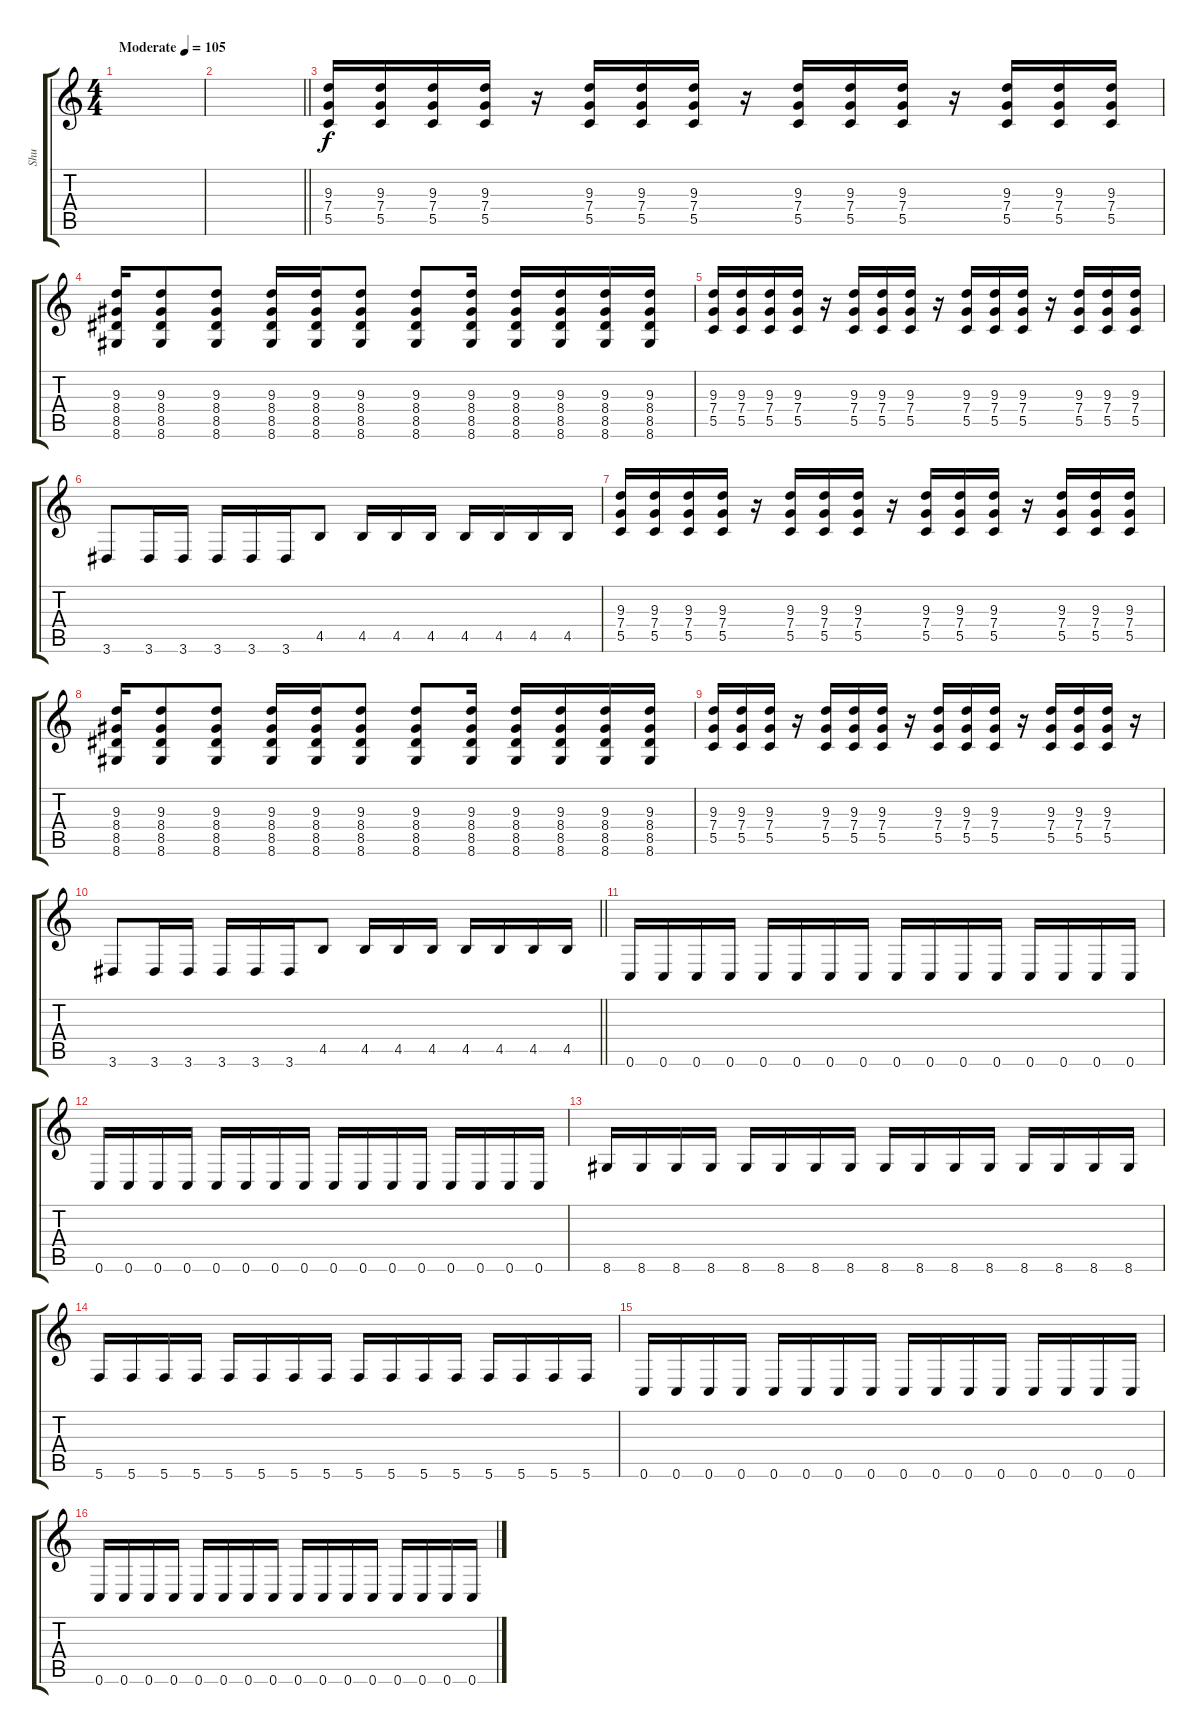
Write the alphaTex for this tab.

\track ("Shu" "Shu") {instrument distortionguitar}
\staff {score tabs}
\tuning (D4 A3 F3 C3 G2 C2) {hide}
\ts (4 4)
\tempo (105 "Moderate")
\clef g2
\ks c
|
\barLineRight lightlight
|
\section ("" "")
(9.3 7.4 5.5).16{balance 16} (9.3 7.4 5.5).16 (9.3 7.4 5.5).16 (9.3 7.4 5.5).16 r.16 (9.3 7.4 5.5).16 (9.3 7.4 5.5).16 (9.3 7.4 5.5).16 r.16 (9.3 7.4 5.5).16 (9.3 7.4 5.5).16 (9.3 7.4 5.5).16 r.16 (9.3 7.4 5.5).16 (9.3 7.4 5.5).16 (9.3 7.4 5.5).16 |
(9.3 8.4 8.5 8.6).16 (9.3 8.4 8.5 8.6).8 (9.3 8.4 8.5 8.6).8 (9.3 8.4 8.5 8.6).16 (9.3 8.4 8.5 8.6).16 (9.3 8.4 8.5 8.6).8 (9.3 8.4 8.5 8.6).8 (9.3 8.4 8.5 8.6).16 (9.3 8.4 8.5 8.6).16 (9.3 8.4 8.5 8.6).16 (9.3 8.4 8.5 8.6).16 (9.3 8.4 8.5 8.6).16 |
(9.3 7.4 5.5).16 (9.3 7.4 5.5).16 (9.3 7.4 5.5).16 (9.3 7.4 5.5).16 r.16 (9.3 7.4 5.5).16 (9.3 7.4 5.5).16 (9.3 7.4 5.5).16 r.16 (9.3 7.4 5.5).16 (9.3 7.4 5.5).16 (9.3 7.4 5.5).16 r.16 (9.3 7.4 5.5).16 (9.3 7.4 5.5).16 (9.3 7.4 5.5).16 |
3.6.8 3.6.16 3.6.16 3.6.16 3.6.16 3.6.16 4.5.8 4.5.16 4.5.16 4.5.16 4.5.16 4.5.16 4.5.16 4.5.16 |
(9.3 7.4 5.5).16 (9.3 7.4 5.5).16 (9.3 7.4 5.5).16 (9.3 7.4 5.5).16 r.16 (9.3 7.4 5.5).16 (9.3 7.4 5.5).16 (9.3 7.4 5.5).16 r.16 (9.3 7.4 5.5).16 (9.3 7.4 5.5).16 (9.3 7.4 5.5).16 r.16 (9.3 7.4 5.5).16 (9.3 7.4 5.5).16 (9.3 7.4 5.5).16 |
(9.3 8.4 8.5 8.6).16 (9.3 8.4 8.5 8.6).8 (9.3 8.4 8.5 8.6).8 (9.3 8.4 8.5 8.6).16 (9.3 8.4 8.5 8.6).16 (9.3 8.4 8.5 8.6).8 (9.3 8.4 8.5 8.6).8 (9.3 8.4 8.5 8.6).16 (9.3 8.4 8.5 8.6).16 (9.3 8.4 8.5 8.6).16 (9.3 8.4 8.5 8.6).16 (9.3 8.4 8.5 8.6).16 |
(9.3 7.4 5.5).16 (9.3 7.4 5.5).16 (9.3 7.4 5.5).16 r.16 (9.3 7.4 5.5).16 (9.3 7.4 5.5).16 (9.3 7.4 5.5).16 r.16 (9.3 7.4 5.5).16 (9.3 7.4 5.5).16 (9.3 7.4 5.5).16 r.16 (9.3 7.4 5.5).16 (9.3 7.4 5.5).16 (9.3 7.4 5.5).16 r.16 |
\barLineRight lightlight
3.6.8 3.6.16 3.6.16 3.6.16 3.6.16 3.6.16 4.5.8 4.5.16 4.5.16 4.5.16 4.5.16 4.5.16 4.5.16 4.5.16 |
\section ("" "")
0.6.16{volume 10 balance 8} 0.6.16 0.6.16 0.6.16 0.6.16 0.6.16 0.6.16 0.6.16 0.6.16 0.6.16 0.6.16 0.6.16 0.6.16 0.6.16 0.6.16 0.6.16 |
0.6.16 0.6.16 0.6.16 0.6.16 0.6.16 0.6.16 0.6.16 0.6.16 0.6.16 0.6.16 0.6.16 0.6.16 0.6.16 0.6.16 0.6.16 0.6.16 |
8.6.16 8.6.16 8.6.16 8.6.16 8.6.16 8.6.16 8.6.16 8.6.16 8.6.16 8.6.16 8.6.16 8.6.16 8.6.16 8.6.16 8.6.16 8.6.16 |
5.6.16 5.6.16 5.6.16 5.6.16 5.6.16 5.6.16 5.6.16 5.6.16 5.6.16 5.6.16 5.6.16 5.6.16 5.6.16 5.6.16 5.6.16 5.6.16 |
0.6.16 0.6.16 0.6.16 0.6.16 0.6.16 0.6.16 0.6.16 0.6.16 0.6.16 0.6.16 0.6.16 0.6.16 0.6.16 0.6.16 0.6.16 0.6.16 |
0.6.16 0.6.16 0.6.16 0.6.16 0.6.16 0.6.16 0.6.16 0.6.16 0.6.16 0.6.16 0.6.16 0.6.16 0.6.16 0.6.16 0.6.16 0.6.16
